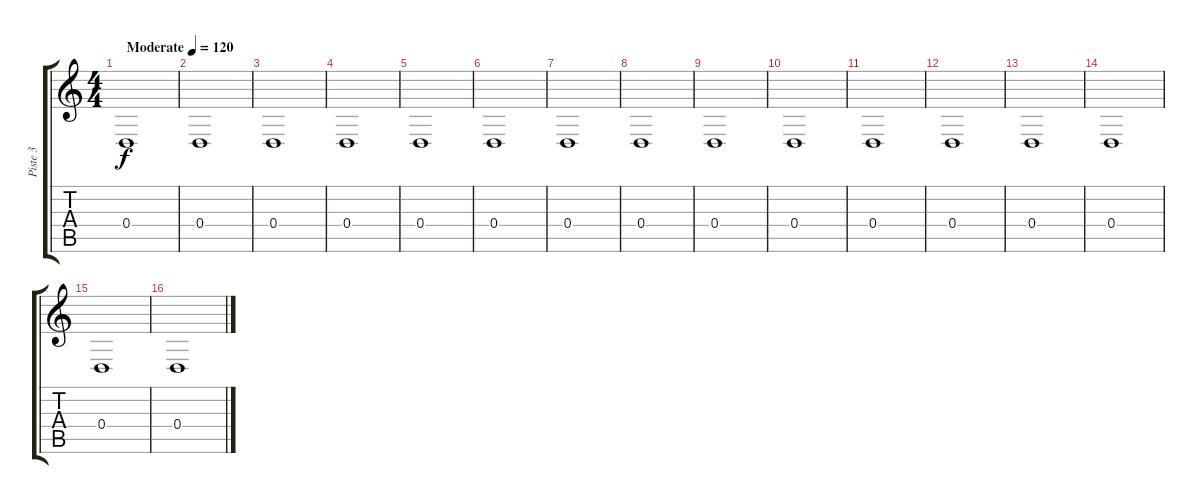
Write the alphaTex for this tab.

\track ("Piste 3" "Piste 3") {instrument synthvoice}
\staff {score tabs}
\tuning (E4 B3 G3 D3 A2 E2) {hide}
\ts (4 4)
\tempo (120 "Moderate")
\clef g2
\ks c
0.4.1{dy f instrument synthvoice} |
0.4.1 |
0.4.1 |
0.4.1 |
0.4.1 |
0.4.1 |
0.4.1 |
0.4.1 |
0.4.1 |
0.4.1 |
0.4.1 |
0.4.1 |
0.4.1 |
0.4.1 |
0.4.1 |
0.4.1
